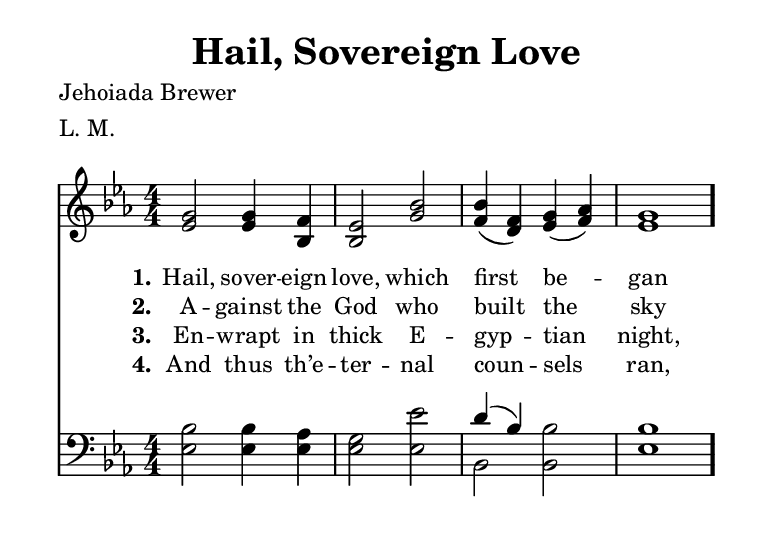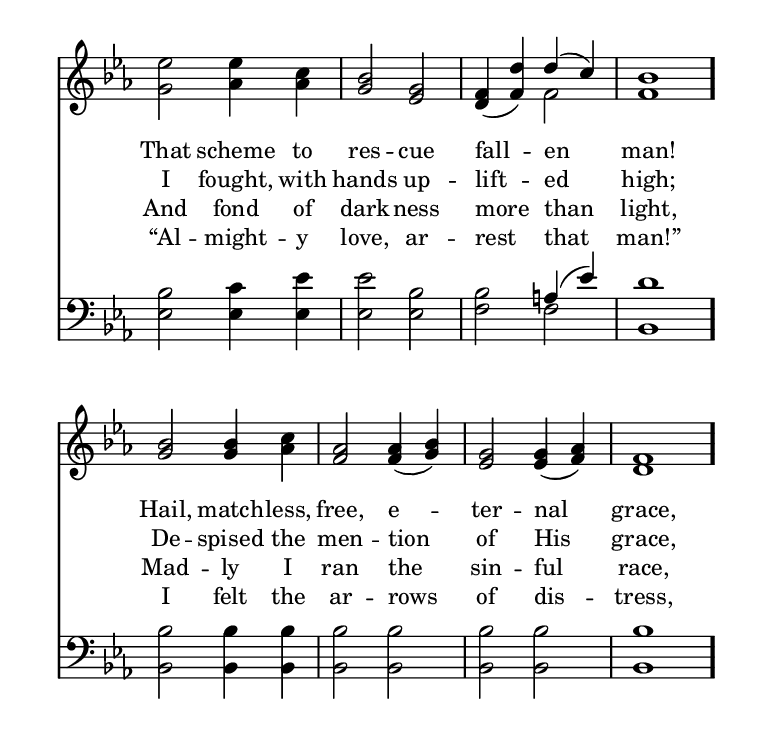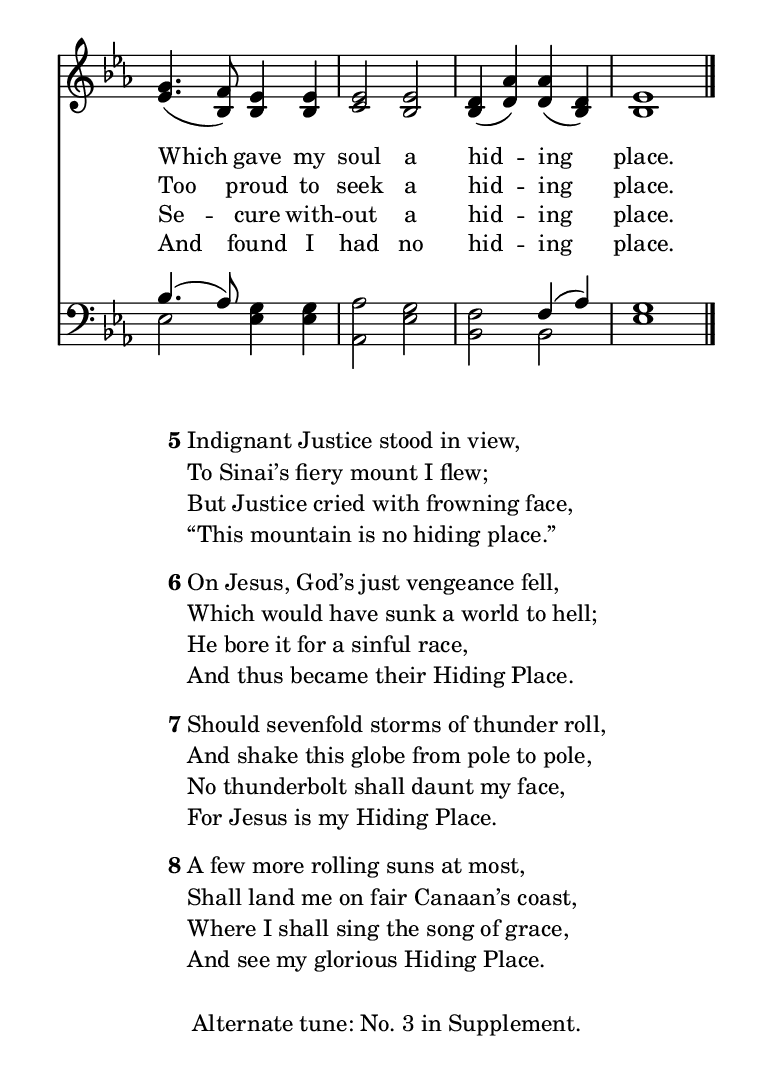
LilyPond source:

\include "common/global.ily"
\paper {
  \include "common/paper.ily"
  ragged-bottom = ##t
  ragged-last-bottom = ##t
  systems-per-page = #(cond (is-eogsized 2) (#t #f))
  %page-count = ##f
}

\header{
  hymnnumber = "88"
  title = "Hail, Sovereign Love"
  tunename = "Bera"
  meter = "L. M."
  poet = "Jehoiada Brewer" % original has "Jehoida"
  %composer = ""
  %copyright = ""
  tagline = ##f
}

% for fermata in MIDI
ta = { \tempo 4=110 }
tb = { \tempo 4=55  }

patternAA = { c2       c4 c4 | c2 c2      | c4( c4) c4( c4) | c1 }
patternAB = { c2       c4 c4 | c2 c2      | c4( c4) c2      | c1 }
patternAC = { c2       c4 c4 | c2 c2      | c2      c2      | c1 }
patternAD = { c2       c4 c4 | c2 c2      | c2      c4( c4) | c1 }
patternAE = { c2       c4 c4 | c2 c4( c4) | c2      c4( c4) | c1 }
patternAF = { c4.( c8) c4 c4 | c2 c2      | c4( c4) c4( c4) | c1 }
patternAG = { c4.( c8) c4 c4 | c2 c2      | c2      c4( c4) | c1 }

global = {
  \include "common/overrides.ily"
  \override Staff.TimeSignature.style = #'numbered
  \time 4/4
  \override Score.MetronomeMark.transparent = ##t % hide all fermata changes too
  \ta
  \key ees \major
  %\partial 4
  \autoBeamOff
}

notesSoprano = {
\global
\relative c'' {

  \changePitch \patternAA { g g f | ees bes' bes f g aes | g }
  \changePitch \patternAA { ees' ees c | bes g | f d' d c | bes }
  \changePitch \patternAE { bes bes c | aes aes bes | g g aes | f }
  \changePitch \patternAF { g f ees ees | ees ees | d aes' aes d, | ees }

  \bar "|."

}
}

notesAlto = {
\global
\relative e' {

  \changePitch \patternAA { ees ees bes | bes g' | f d ees f | ees }
  \changePitch \patternAB { g aes aes | g ees | d f f | f }
  \changePitch \patternAE { g g aes | f f g | ees ees f | d }
  \changePitch \patternAF { ees bes bes bes | c bes | bes d d bes | bes }

}
}

notesTenor = {
\global
\relative a {

  \changePitch \patternAB { bes bes aes | g ees' | d bes bes | bes }
  \changePitch \patternAD { bes | c ees | ees bes | bes a ees' | d }
  \changePitch \patternAC { bes bes bes | bes bes | bes bes | bes }
  \changePitch \patternAG { bes aes | g g | aes g | f f aes | g }

}
}

notesBass = {
\global
\relative f {

  \changePitch \patternAC { ees ees ees | ees ees | bes bes | ees }
  \changePitch \patternAC { ees ees ees | ees ees | f f | bes, }
  \changePitch \patternAC { bes bes bes | bes bes | bes bes | bes }
  \changePitch \patternAC { ees ees ees | aes, ees' | bes bes | ees }

}
}

wordsA = \lyricmode {
\set stanza = "1."

Hail, sover -- eign love, which first be -- gan \bar "."
That scheme to res -- cue fall -- en man! \bar "."
Hail, match -- less, free, e -- ter -- nal grace, \bar "."
Which gave my soul a hid -- ing place. \bar "."

}

wordsB = \lyricmode {
\set stanza = "2."

A -- gainst the God who built the sky
I fought, with hands up -- lift -- ed high;
De -- spised the men -- tion of His grace,
Too proud to seek a hid -- ing place.

}

wordsC = \lyricmode {
\set stanza = "3."

En -- wrapt in thick E -- gyp -- tian night,
And fond of dark -- ness more than light,
Mad -- ly I ran the sin -- ful race,
Se -- cure with -- out a hid -- ing place.

}

wordsD = \lyricmode {
\set stanza = "4."

And thus th’e -- ter -- nal coun -- sels ran,
“Al -- might -- y love, ar -- rest that man!”
I felt the ar -- rows of dis -- tress,
And found I had no hid -- ing place.

}

wordsE = \markuplist {

\line { Indignant Justice stood in view, }
\line { To Sinai’s fiery mount I flew; }
\line { But Justice cried with frowning face, }
\line { “This mountain is no hiding place.” }

}

wordsF = \markuplist {

\line { On Jesus, God’s just vengeance fell, }
\line { Which would have sunk a world to hell; }
\line { He bore it for a sinful race, }
\line { And thus became their Hiding Place. }

}

wordsG = \markuplist {

\line { Should sevenfold storms of thunder roll, }
\line { And shake this globe from pole to pole, }
\line { No thunderbolt shall daunt my face, }
\line { For Jesus is my Hiding Place. }

}

wordsH = \markuplist {

\line { A few more rolling suns at most, }
\line { Shall land me on fair Canaan’s coast, }
\line { Where I shall sing the song of grace, }
\line { And see my glorious Hiding Place. }

}

\score {
  \context ChoirStaff <<
    \context Staff = upper <<
      \set ChoirStaff.systemStartDelimiter = #'SystemStartBar
      \partcombine #'(2 . 9) \notesSoprano \notesAlto
      \context NullVoice = sopranos { \voiceOne << \notesSoprano >> }
      \context NullVoice = altos { \voiceTwo << \notesAlto >> }
      \context Lyrics = one   \lyricsto sopranos \wordsA
      \context Lyrics = two   \lyricsto sopranos \wordsB
      \context Lyrics = three \lyricsto sopranos \wordsC
      \context Lyrics = four  \lyricsto sopranos \wordsD
    >>
    \context Staff = men <<
      \clef bass
      \partcombine #'(2 . 9) \notesTenor \notesBass
      \context NullVoice = tenors { \voiceOne << \notesTenor >> }
      \context NullVoice = basses { \voiceTwo << \notesBass >> }
    >>
  >>
  \layout {
    \include "common/layout.ily"
  }
  \midi{
    \include "common/midi.ily"
  }
}

\noPageBreak

\markup { \fill-line { \column {
	% TODO centre number above verse as in original
  \line{ \bold 5 \column { \wordsE } } \combine \null \vspace #0.4
  \line{ \bold 6 \column { \wordsF } } \combine \null \vspace #0.4
  \line{ \bold 7 \column { \wordsG } } \combine \null \vspace #0.4
  \line{ \bold 8 \column { \wordsH } } \combine \null \vspace #0.4
} } }

\noPageBreak

\markup { \vspace #2 \fill-line { \raise #2 \line { Alternate tune: No. 3 in Supplement. } } }

\version "2.19.49"  % necessary for upgrading to future LilyPond versions.

% vi:set et ts=2 sw=2 ai nocindent syntax=lilypond:
